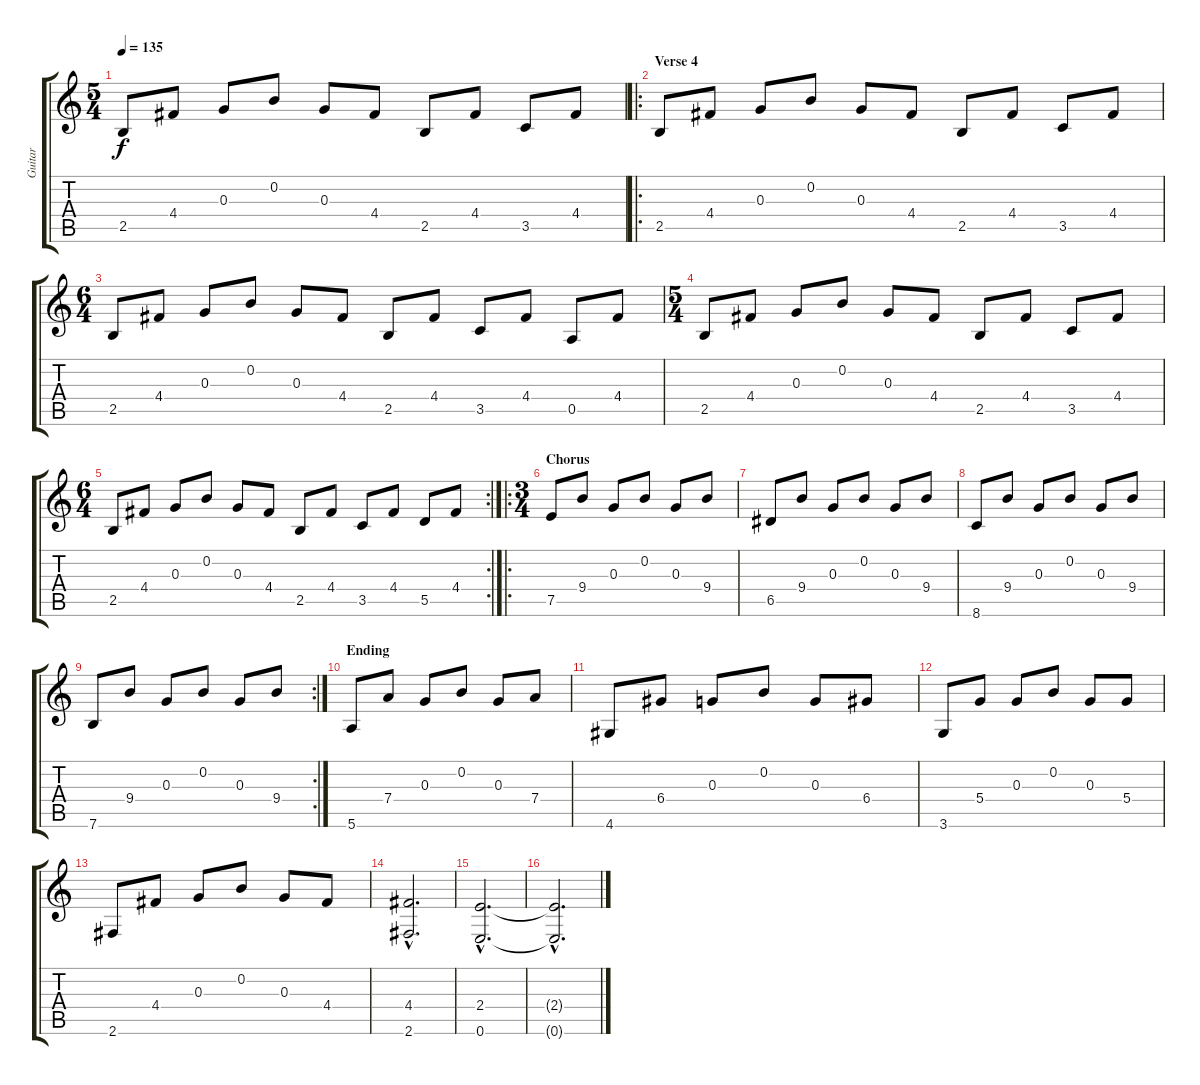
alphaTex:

\track ("Guitar" "Guitar") {instrument acousticguitarnylon}
\staff {score tabs}
\tuning (E4 B3 G3 D3 A2 E2) {hide}
\ts (5 4)
\tempo 135
\clef g2
\ks c
2.5.8{dy f} 4.4.8 0.3.8 0.2.8 0.3.8 4.4.8 2.5.8 4.4.8 3.5.8 4.4.8 |
\ro
\section ("" "Verse 4")
2.5.8 4.4.8 0.3.8 0.2.8 0.3.8 4.4.8 2.5.8 4.4.8 3.5.8 4.4.8 |
\ts (6 4)
2.5.8 4.4.8 0.3.8 0.2.8 0.3.8 4.4.8 2.5.8 4.4.8 3.5.8 4.4.8 0.5.8 4.4.8 |
\ts (5 4)
2.5.8 4.4.8 0.3.8 0.2.8 0.3.8 4.4.8 2.5.8 4.4.8 3.5.8 4.4.8 |
\rc 2
\ts (6 4)
2.5.8 4.4.8 0.3.8 0.2.8 0.3.8 4.4.8 2.5.8 4.4.8 3.5.8 4.4.8 5.5.8 4.4.8 |
\ro
\ts (3 4)
\section ("" "Chorus")
7.5.8 9.4.8 0.3.8 0.2.8 0.3.8 9.4.8 |
6.5.8 9.4.8 0.3.8 0.2.8 0.3.8 9.4.8 |
8.6.8 9.4.8 0.3.8 0.2.8 0.3.8 9.4.8 |
\rc 2
7.6.8 9.4.8 0.3.8 0.2.8 0.3.8 9.4.8 |
\section ("" "Ending")
5.6.8 7.4.8 0.3.8 0.2.8 0.3.8 7.4.8 |
4.6.8 6.4.8 0.3.8 0.2.8 0.3.8 6.4.8 |
3.6.8 5.4.8 0.3.8 0.2.8 0.3.8 5.4.8 |
2.6.8 4.4.8 0.3.8 0.2.8 0.3.8 4.4.8 |
(4.4{hac} 2.6{hac}).2{d} |
(2.4{hac} 0.6{hac}).2{d} |
(2.4{hac t} 0.6{hac t}).2{d}
